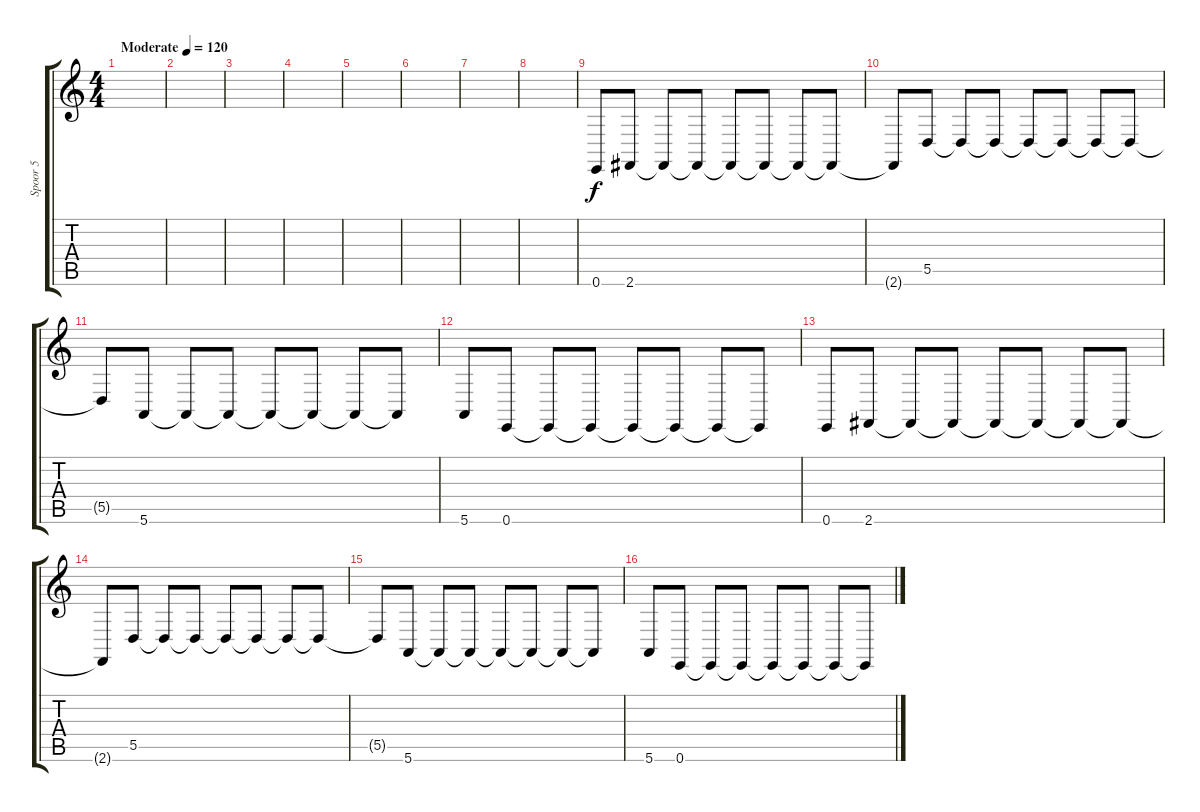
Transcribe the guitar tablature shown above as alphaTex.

\track ("Spoor 5" "Spoor 5") {instrument lead2sawtooth}
\staff {score tabs}
\tuning (E4 B3 G3 D3 A2 E2) {hide}
\ts (4 4)
\tempo (120 "Moderate")
\clef g2
\ks c
|
|
|
|
|
|
|
|
0.6.8 2.6.8 2.6{t}.8 2.6{t}.8 2.6{t}.8 2.6{t}.8 2.6{t}.8 2.6{t}.8 |
2.6{t}.8 5.5.8 5.5{t}.8 5.5{t}.8 5.5{t}.8 5.5{t}.8 5.5{t}.8 5.5{t}.8 |
5.5{t}.8 5.6.8 5.6{t}.8 5.6{t}.8 5.6{t}.8 5.6{t}.8 5.6{t}.8 5.6{t}.8 |
5.6.8 0.6.8 0.6{t}.8 0.6{t}.8 0.6{t}.8 0.6{t}.8 0.6{t}.8 0.6{t}.8 |
0.6.8 2.6.8 2.6{t}.8 2.6{t}.8 2.6{t}.8 2.6{t}.8 2.6{t}.8 2.6{t}.8 |
2.6{t}.8 5.5.8 5.5{t}.8 5.5{t}.8 5.5{t}.8 5.5{t}.8 5.5{t}.8 5.5{t}.8 |
5.5{t}.8 5.6.8 5.6{t}.8 5.6{t}.8 5.6{t}.8 5.6{t}.8 5.6{t}.8 5.6{t}.8 |
5.6.8 0.6.8 0.6{t}.8 0.6{t}.8 0.6{t}.8 0.6{t}.8 0.6{t}.8 0.6{t}.8
